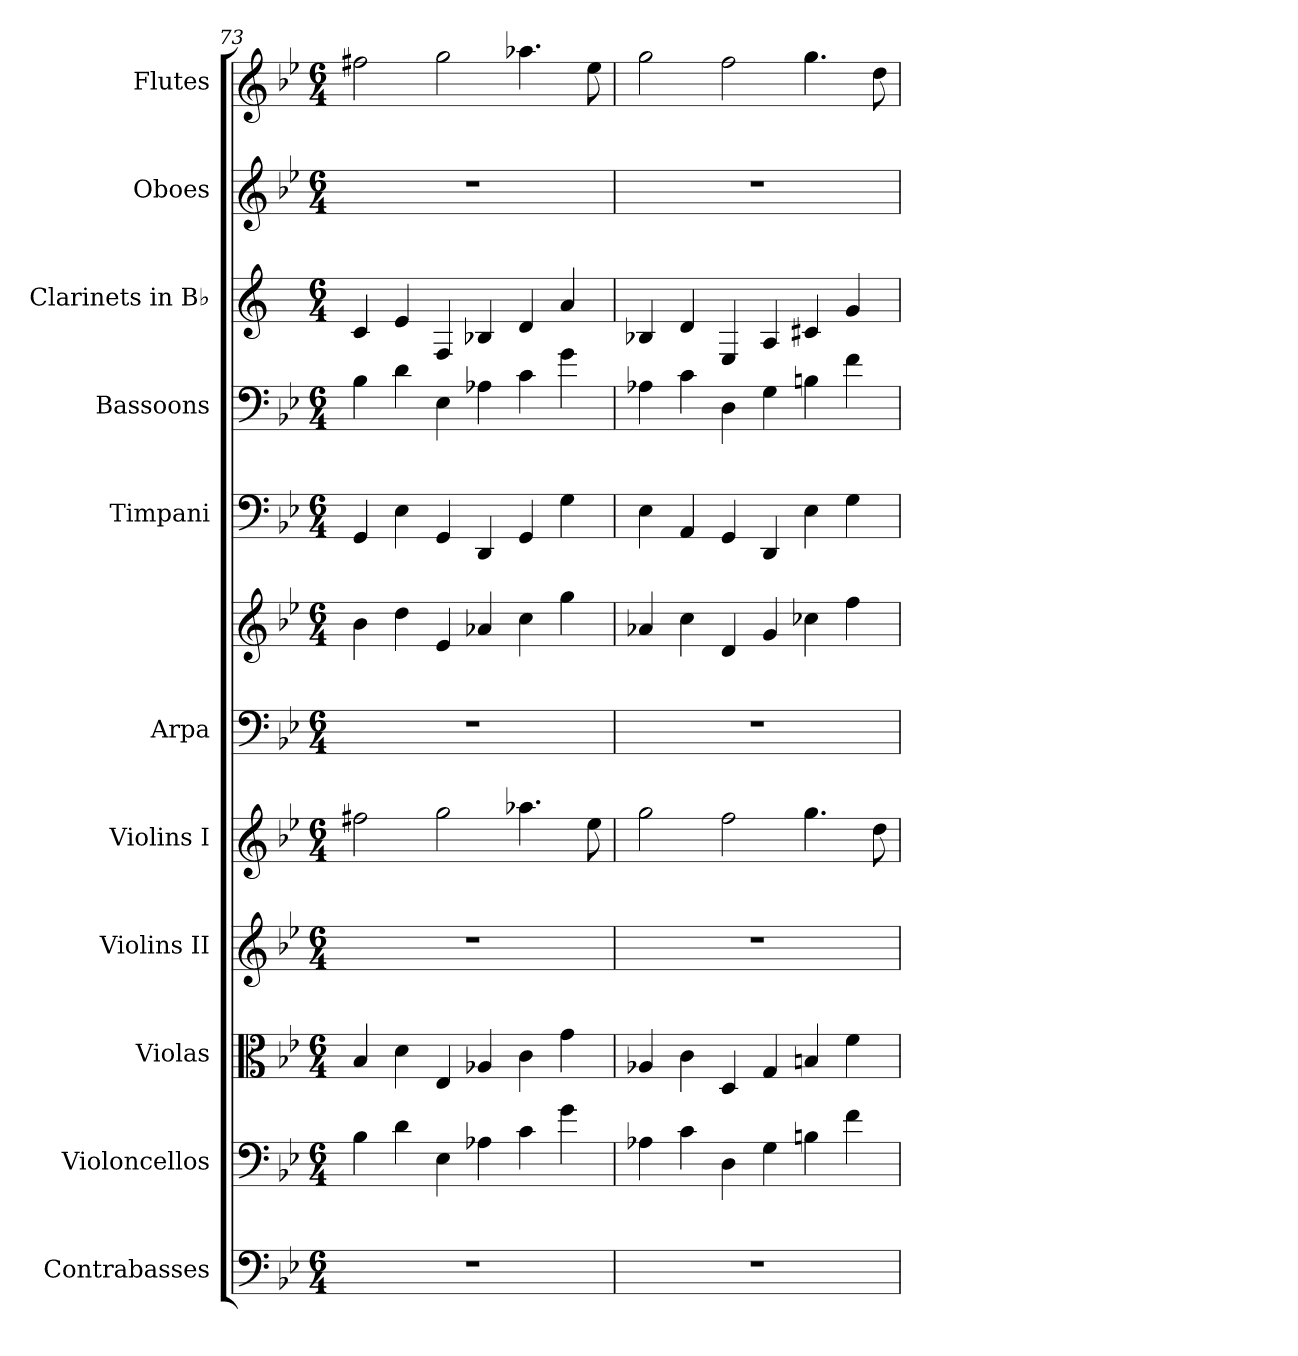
**kern	**kern	**kern	**kern	**kern	**kern	**kern	**kern	**kern	**kern	**kern	**kern
*part11	*part10	*part9	*part8	*part7	*part6	*part6	*part5	*part4	*part3	*part2	*part1
*staff12	*staff11	*staff10	*staff9	*staff8	*staff7	*staff6	*staff5	*staff4	*staff3	*staff2	*staff1
*I"Contrabasses	*I"Violoncellos	*I"Violas	*I"Violins II	*I"Violins I	*I"Arpa	*	*I"Timpani	*I"Bassoons	*I"Clarinets in B♭	*I"Oboes	*I"Flutes
*I'Cb.	*I'Vc.	*I'Vla.	*I'Vln. II	*I'Vln. I	*I'Arp.	*	*I'Timp.	*I'Bsn.	*	*I'Ob.	*I'Fl.
*clefF4	*clefF4	*clefC3	*clefG2	*clefG2	*clefF4	*clefG2	*clefF4	*clefF4	*clefG2	*clefG2	*clefG2
*ITrd7c12	*	*	*	*	*	*	*	*	*ITrd1c2	*	*
*k[b-e-]	*k[b-e-]	*k[b-e-]	*k[b-e-]	*k[b-e-]	*k[b-e-]	*k[b-e-]	*k[b-e-]	*k[b-e-]	*k[b-e-]	*k[b-e-]	*k[b-e-]
*M6/4	*M6/4	*M6/4	*M6/4	*M6/4	*M6/4	*M6/4	*M6/4	*M6/4	*M6/4	*M6/4	*M6/4
=73	=73	=73	=73	=73	=73	=73	=73	=73	=73	=73	=73
1.r	4B-\	4B-/	1.r	2ff#X\	1.r	4b-\	4GG/	4B-\	4B-/	1.r	2ff#X\
.	4d\	4d\	.	.	.	4dd\	4E-\	4d\	4d/	.	.
.	4E-\	4E-/	.	2gg\	.	4e-/	4GG/	4E-\	4E-/	.	2gg\
.	4A-X\	4A-X/	.	.	.	4a-X/	4DD/	4A-X\	4A-X/	.	.
.	4c\	4c\	.	4.aa-X\	.	4cc\	4GG/	4c\	4c/	.	4.aa-X\
.	4g\	4g\	.	.	.	4gg\	4G\	4g\	4g/	.	.
.	.	.	.	8ee-\	.	.	.	.	.	.	8ee-\
=74	=74	=74	=74	=74	=74	=74	=74	=74	=74	=74	=74
1.r	4A-X\	4A-X/	1.r	2gg\	1.r	4a-X/	4E-\	4A-X\	4A-X/	1.r	2gg\
.	4c\	4c\	.	.	.	4cc\	4AA/	4c\	4c/	.	.
.	4D\	4D/	.	2ff\	.	4d/	4GG/	4D\	4D/	.	2ff\
.	4G\	4G/	.	.	.	4g/	4DD/	4G\	4G/	.	.
.	4Bn\	4Bn/	.	4.gg\	.	4cc-X\	4E-\	4Bn\	4Bn/	.	4.gg\
.	4f\	4f\	.	.	.	4ff\	4G\	4f\	4f/	.	.
.	.	.	.	8dd\	.	.	.	.	.	.	8dd\
=	=	=	=	=	=	=	=	=	=	=	=
*-	*-	*-	*-	*-	*-	*-	*-	*-	*-	*-	*-
